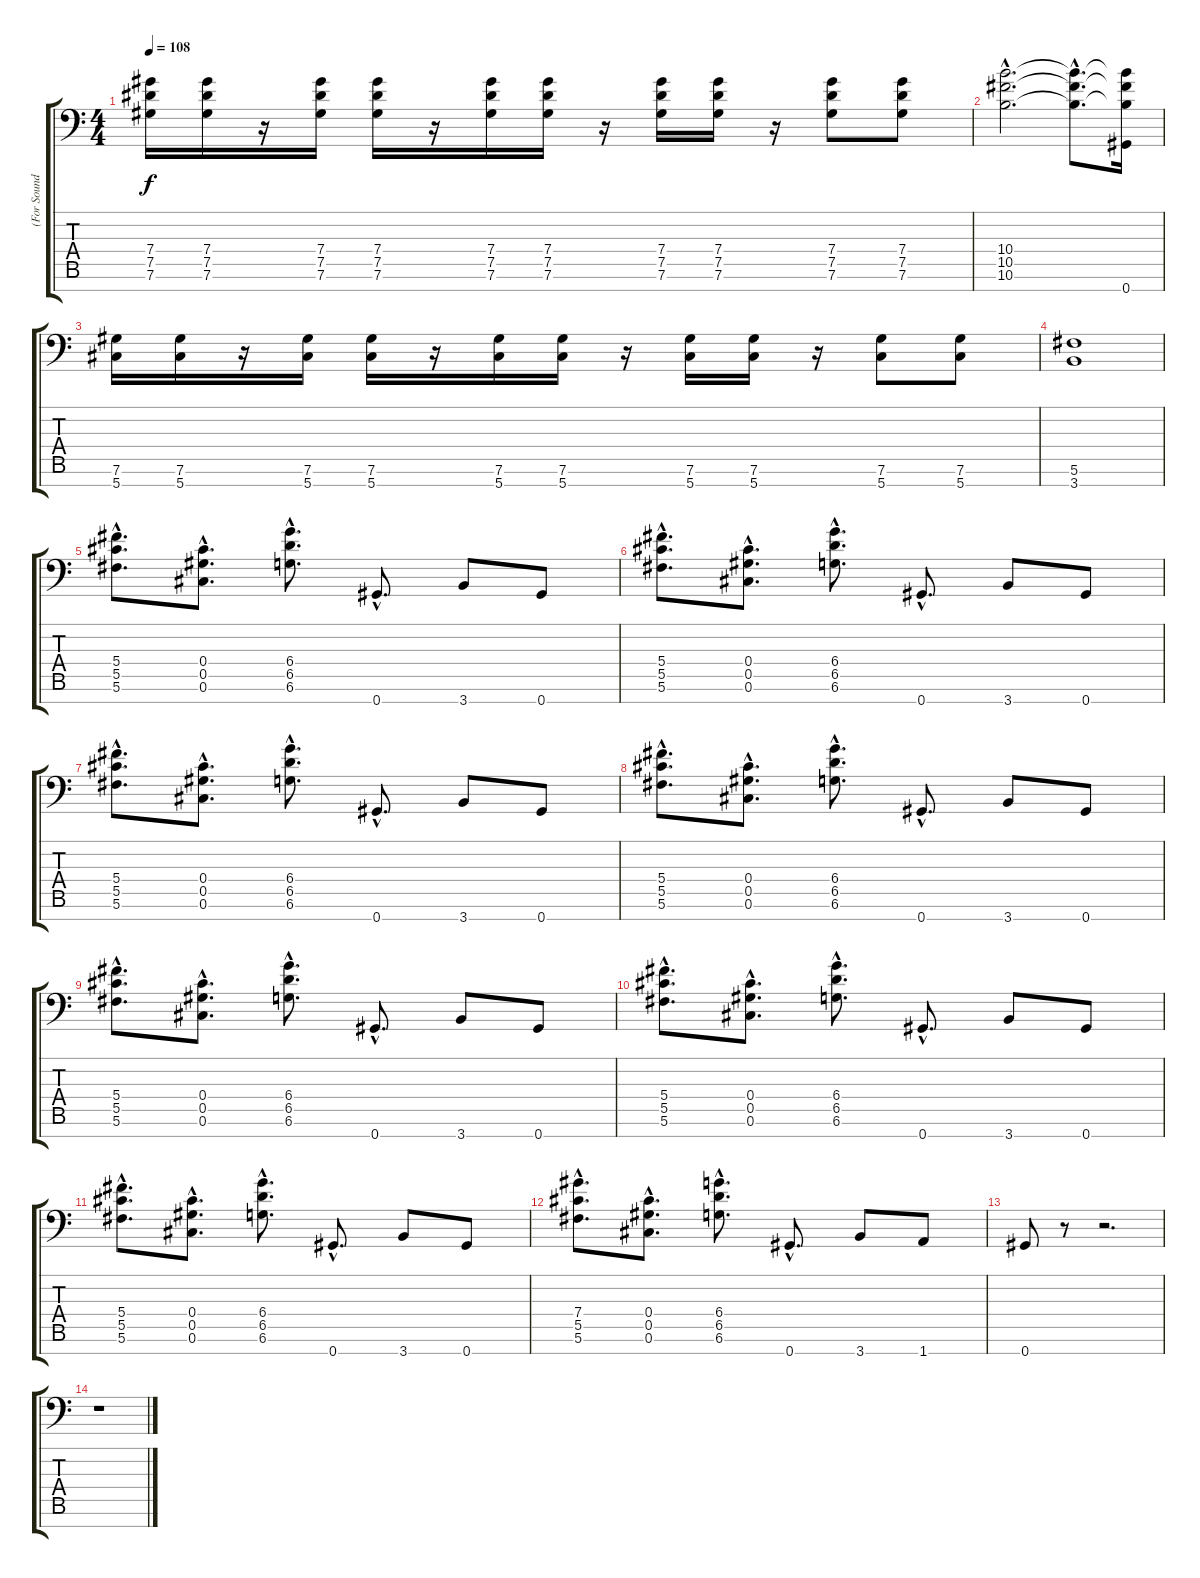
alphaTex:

\track ("(For Sound)" "(For Sound") {instrument distortionguitar}
\staff {score tabs}
\tuning (Eb4 Bb3 Gb3 Db3 Ab2 Db2 Ab1) {hide}
\ts (4 4)
\tempo 108
\clef f4
\ks c
(7.4 7.5 7.6).16{dy f} (7.4 7.5 7.6).16 r.16 (7.4 7.5 7.6).16 (7.4 7.5 7.6).16 r.16 (7.4 7.5 7.6).16 (7.4 7.5 7.6).16 r.16 (7.4 7.5 7.6).16 (7.4 7.5 7.6).16 r.16 (7.4 7.5 7.6).8 (7.4 7.5 7.6).8 |
(10.4{hac} 10.5{hac} 10.6{hac}).2{d} (10.4{hac t} 10.5{hac t} 10.6{hac t}).8{d} (10.4{t} 10.5{t} 10.6{t} 0.7).16 |
(7.6 5.7).16 (7.6 5.7).16 r.16 (7.6 5.7).16 (7.6 5.7).16 r.16 (7.6 5.7).16 (7.6 5.7).16 r.16 (7.6 5.7).16 (7.6 5.7).16 r.16 (7.6 5.7).8 (7.6 5.7).8 |
(5.6 3.7).1 |
(5.4{hac} 5.5{hac} 5.6{hac}).8{d} (0.4{hac} 0.5{hac} 0.6{hac}).8{d} (6.4{hac} 6.5{hac} 6.6{hac}).8{d} 0.7{hac}.8{d} 3.7.8 0.7.8 |
(5.4{hac} 5.5{hac} 5.6{hac}).8{d} (0.4{hac} 0.5{hac} 0.6{hac}).8{d} (6.4{hac} 6.5{hac} 6.6{hac}).8{d} 0.7{hac}.8{d} 3.7.8 0.7.8 |
(5.4{hac} 5.5{hac} 5.6{hac}).8{d} (0.4{hac} 0.5{hac} 0.6{hac}).8{d} (6.4{hac} 6.5{hac} 6.6{hac}).8{d} 0.7{hac}.8{d} 3.7.8 0.7.8 |
(5.4{hac} 5.5{hac} 5.6{hac}).8{d} (0.4{hac} 0.5{hac} 0.6{hac}).8{d} (6.4{hac} 6.5{hac} 6.6{hac}).8{d} 0.7{hac}.8{d} 3.7.8 0.7.8 |
(5.4{hac} 5.5{hac} 5.6{hac}).8{d} (0.4{hac} 0.5{hac} 0.6{hac}).8{d} (6.4{hac} 6.5{hac} 6.6{hac}).8{d} 0.7{hac}.8{d} 3.7.8 0.7.8 |
(5.4{hac} 5.5{hac} 5.6{hac}).8{d} (0.4{hac} 0.5{hac} 0.6{hac}).8{d} (6.4{hac} 6.5{hac} 6.6{hac}).8{d} 0.7{hac}.8{d} 3.7.8 0.7.8 |
(5.4{hac} 5.5{hac} 5.6{hac}).8{d} (0.4{hac} 0.5{hac} 0.6{hac}).8{d} (6.4{hac} 6.5{hac} 6.6{hac}).8{d} 0.7{hac}.8{d} 3.7.8 0.7.8 |
(7.4{hac} 5.5{hac} 5.6{hac}).8{d} (0.4{hac} 0.5{hac} 0.6{hac}).8{d} (6.4{hac} 6.5{hac} 6.6{hac}).8{d} 0.7{hac}.8{d} 3.7.8 1.7.8 |
0.7.8 r.8 r.2{d} |
r.1
